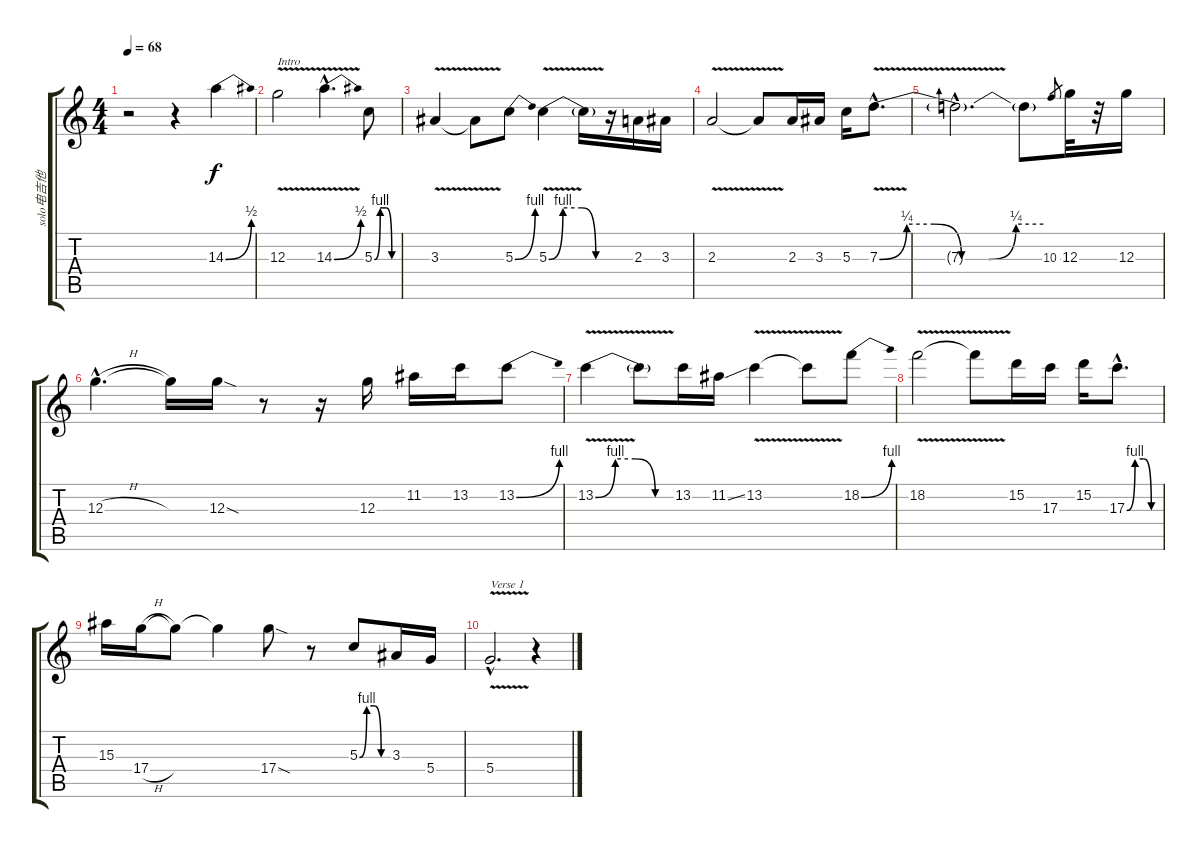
\track ("solo电吉他" "solo电吉他") {instrument overdrivenguitar}
\staff {score tabs}
\tuning (E4 B3 G3 D3 A2 E2) {hide}
\ts (4 4)
\tempo 68
\clef g2
\ks c
r.2{dy f instrument overdrivenguitar} r.4 14.3{be (bend 0 0 60 2)}.4 |
12.3{v}.2{txt "Intro"} 14.3{be (bend 0 0 60 2) v hac}.4{d} 5.3{be (custom 0 0 15 4 30 4 45 0 60 0)}.8 |
3.3{v}.4 3.3{t}.8 5.3{be (bend 0 0 60 4)}.8 5.3{be (custom 0 0 15 4 35 4 50 0 60 0) v}.4 5.3{t}.16 r.16 2.3.16 3.3.16 |
2.3{v}.2 2.3{t}.8 2.3.16 3.3.16 5.3.16 7.3{be (custom 0 0 10 1 20 1 30 0 40 0 50 1 60 1) v hac}.8{d} |
7.3{hac t}.2{d} 7.3{t}.8 10.3.8{gr} 12.3.32 r.32 12.3.16 |
12.3{h hac}.4{d} 12.3{t}.16 12.3{sod}.16 r.8 r.16 12.3.16 11.2.16 13.2.16 13.2{be (bend 0 0 60 4)}.8 |
13.2{be (custom 0 0 15 4 30 4 45 0 60 0) v}.4 13.2{t}.8 13.2.16 11.2{ss}.16 13.2{v}.4 13.2{t}.8 18.2{be (bend 0 0 60 4)}.8 |
18.2{v}.2 18.2{t}.8 15.2.16 17.3.16 15.2.16 17.3{be (custom 0 0 15 4 30 4 45 0 60 0) hac}.8{d} |
15.3.16 17.4{h}.16 17.4{t}.8 17.4{t}.4 17.4{sod}.8 r.8 5.3{be (custom 0 0 15 4 30 4 45 0 60 0)}.8 3.3.16 5.4.16 |
5.4{v hac}.2{d txt "Verse 1"} r.4
